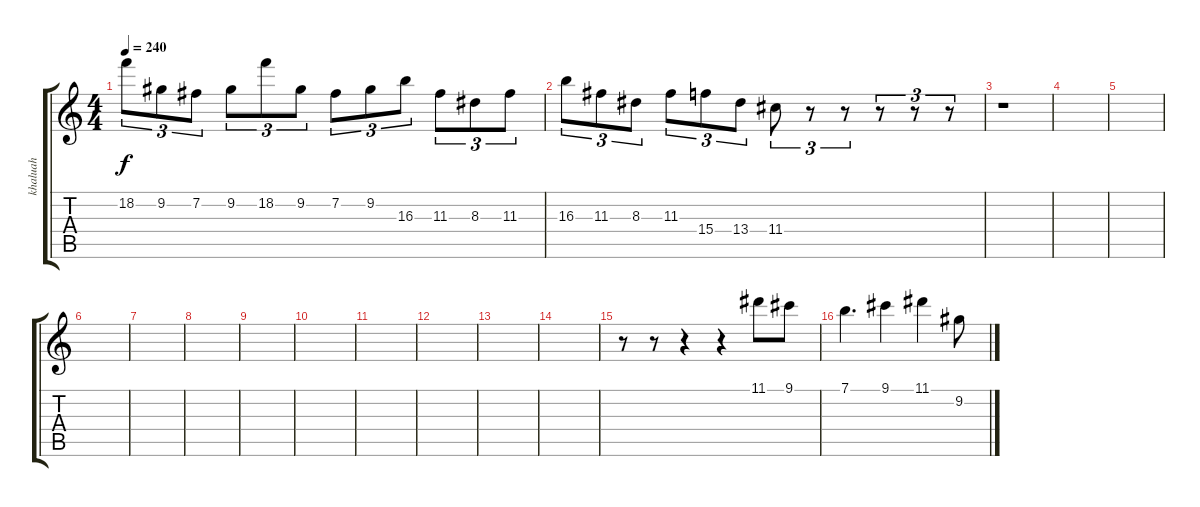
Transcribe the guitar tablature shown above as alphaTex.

\track ("khaluah" "khaluah") {instrument overdrivenguitar}
\staff {score tabs}
\tuning (E4 B3 G3 D3 A2 E2) {hide}
\ts (4 4)
\tempo 240
\clef g2
\ks c
18.2.8{tu (3 2) dy f} 9.2.8{tu (3 2)} 7.2.8{tu (3 2)} 9.2.8{tu (3 2)} 18.2.8{tu (3 2)} 9.2.8{tu (3 2)} 7.2.8{tu (3 2)} 9.2.8{tu (3 2)} 16.3.8{tu (3 2)} 11.3.8{tu (3 2)} 8.3.8{tu (3 2)} 11.3.8{tu (3 2)} |
16.3.8{tu (3 2)} 11.3.8{tu (3 2)} 8.3.8{tu (3 2)} 11.3.8{tu (3 2)} 15.4.8{tu (3 2)} 13.4.8{tu (3 2)} 11.4.8{tu (3 2)} r.8{tu (3 2)} r.8{tu (3 2)} r.8{tu (3 2)} r.8{tu (3 2)} r.8{tu (3 2)} |
r.1 |
|
|
|
|
|
|
|
|
|
|
|
r.8 r.8 r.4 r.4 11.1.8 9.1.8 |
7.1.4{d} 9.1.4 11.1.4 9.2.8
